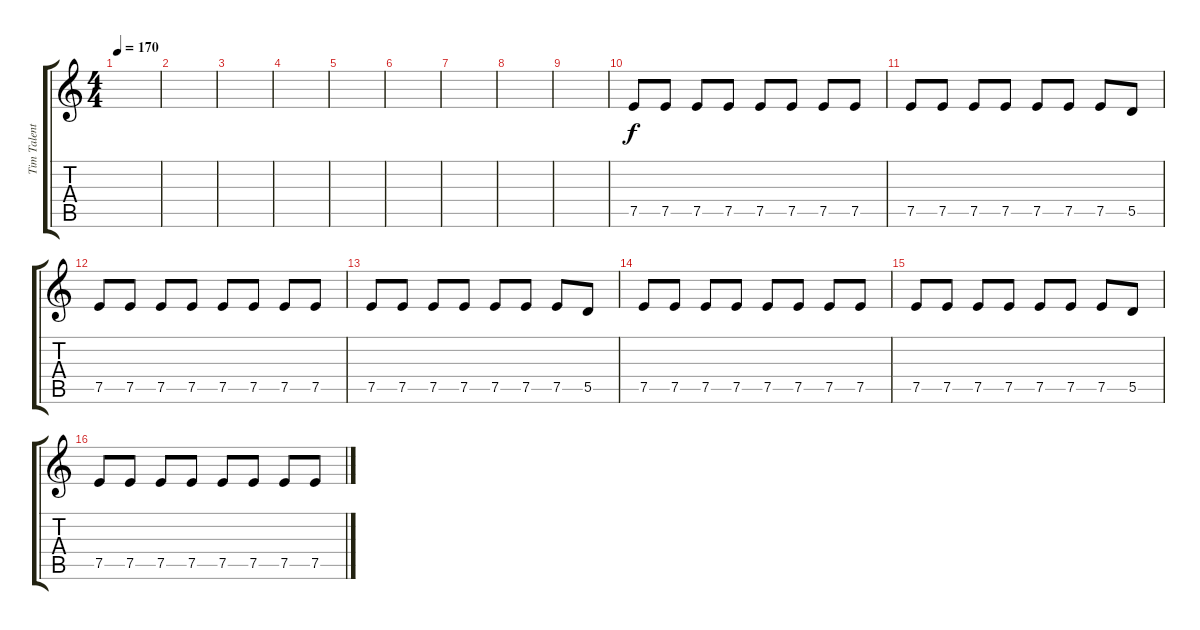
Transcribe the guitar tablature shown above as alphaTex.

\track ("Tim Talent" "Tim Talent") {instrument distortionguitar}
\staff {score tabs}
\tuning (E4 B3 G3 D3 A2 D2) {hide}
\ts (4 4)
\tempo 170
\clef g2
\ks c
|
|
|
|
|
|
|
|
|
7.5.8 7.5.8 7.5.8 7.5.8 7.5.8 7.5.8 7.5.8 7.5.8 |
7.5.8 7.5.8 7.5.8 7.5.8 7.5.8 7.5.8 7.5.8 5.5.8 |
7.5.8 7.5.8 7.5.8 7.5.8 7.5.8 7.5.8 7.5.8 7.5.8 |
7.5.8 7.5.8 7.5.8 7.5.8 7.5.8 7.5.8 7.5.8 5.5.8 |
7.5.8 7.5.8 7.5.8 7.5.8 7.5.8 7.5.8 7.5.8 7.5.8 |
7.5.8 7.5.8 7.5.8 7.5.8 7.5.8 7.5.8 7.5.8 5.5.8 |
7.5.8 7.5.8 7.5.8 7.5.8 7.5.8 7.5.8 7.5.8 7.5.8
